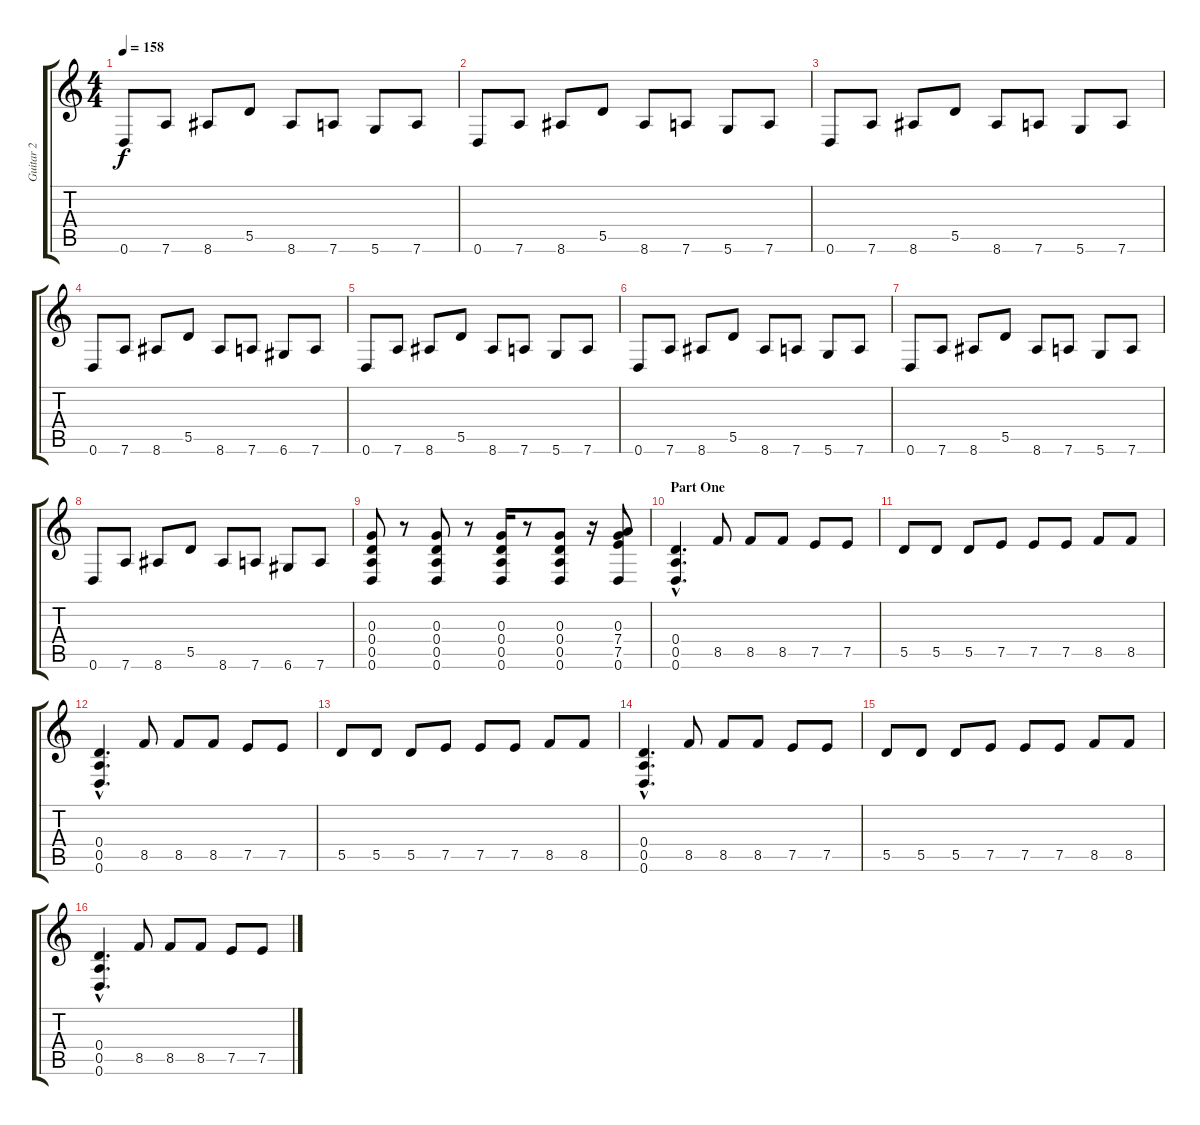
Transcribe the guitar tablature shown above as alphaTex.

\track ("Guitar 2" "Guitar 2") {instrument distortionguitar}
\staff {score tabs}
\tuning (E4 B3 G3 D3 A2 D2) {hide}
\ts (4 4)
\tempo 158
\clef g2
\ks c
0.6.8{dy f} 7.6.8 8.6.8 5.5.8 8.6.8 7.6.8 5.6.8 7.6.8 |
0.6.8 7.6.8 8.6.8 5.5.8 8.6.8 7.6.8 5.6.8 7.6.8 |
0.6.8 7.6.8 8.6.8 5.5.8 8.6.8 7.6.8 5.6.8 7.6.8 |
0.6.8 7.6.8 8.6.8 5.5.8 8.6.8 7.6.8 6.6.8 7.6.8 |
0.6.8 7.6.8 8.6.8 5.5.8 8.6.8 7.6.8 5.6.8 7.6.8 |
0.6.8 7.6.8 8.6.8 5.5.8 8.6.8 7.6.8 5.6.8 7.6.8 |
0.6.8 7.6.8 8.6.8 5.5.8 8.6.8 7.6.8 5.6.8 7.6.8 |
0.6.8 7.6.8 8.6.8 5.5.8 8.6.8 7.6.8 6.6.8 7.6.8 |
(0.3 0.4 0.5 0.6).8 r.8 (0.3 0.4 0.5 0.6).8 r.8 (0.3 0.4 0.5 0.6).16 r.8 (0.3 0.4 0.5 0.6).8 r.16 (0.3 7.4 7.5 0.6).8 |
\section ("" "Part One")
(0.4{hac} 0.5{hac} 0.6{hac}).4{d} 8.5.8 8.5.8 8.5.8 7.5.8 7.5.8 |
5.5.8 5.5.8 5.5.8 7.5.8 7.5.8 7.5.8 8.5.8 8.5.8 |
(0.4{hac} 0.5{hac} 0.6{hac}).4{d} 8.5.8 8.5.8 8.5.8 7.5.8 7.5.8 |
5.5.8 5.5.8 5.5.8 7.5.8 7.5.8 7.5.8 8.5.8 8.5.8 |
(0.4{hac} 0.5{hac} 0.6{hac}).4{d} 8.5.8 8.5.8 8.5.8 7.5.8 7.5.8 |
5.5.8 5.5.8 5.5.8 7.5.8 7.5.8 7.5.8 8.5.8 8.5.8 |
(0.4{hac} 0.5{hac} 0.6{hac}).4{d} 8.5.8 8.5.8 8.5.8 7.5.8 7.5.8
